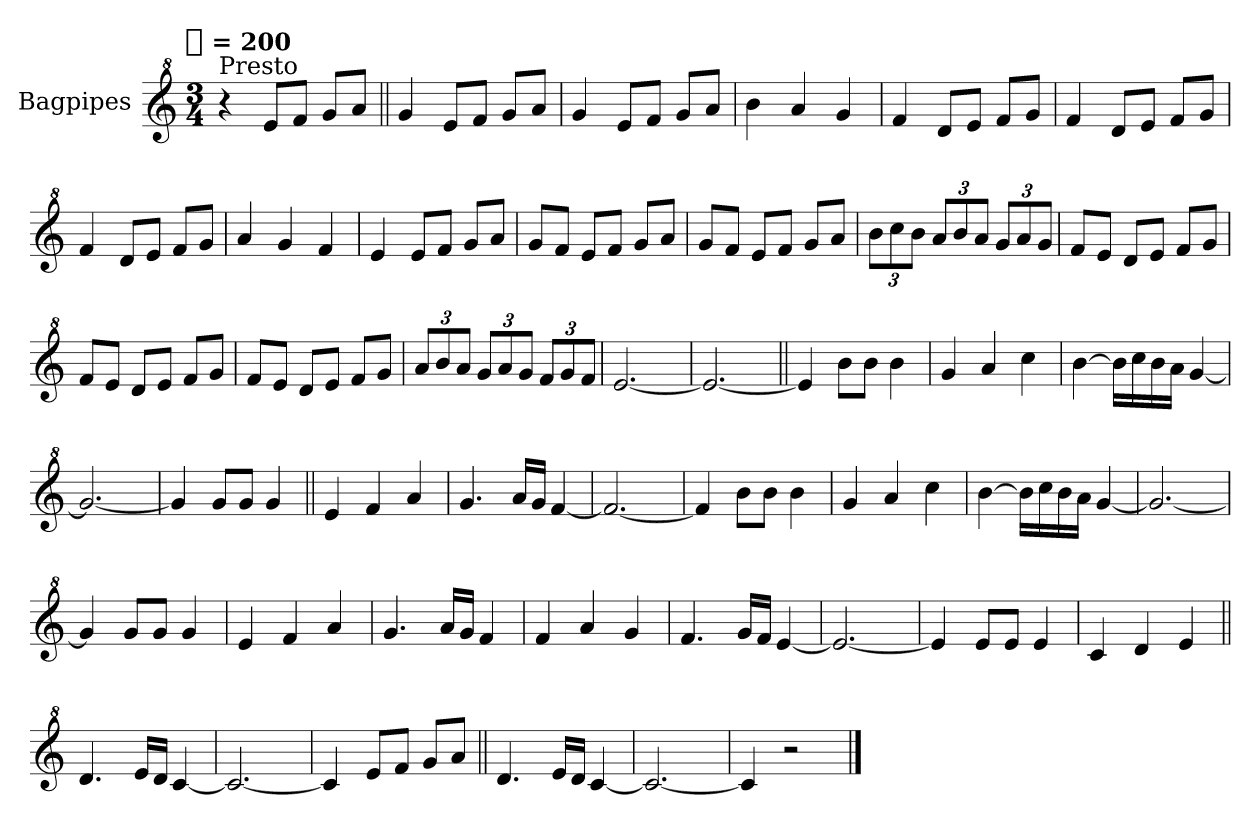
**kern
*part1
*staff1
*I"Bagpipes
*I'Bag
*clefG^2
*k[]
!!LO:TX:omd:t=[quarter] = 200
*M3/4
*MM200
=1
!LO:TX:a:t=Presto
4r
8eeL
8ffJ
8ggL
8aaJ
=||
4gg
8eeL
8ffJ
8ggL
8aaJ
=
4gg
8eeL
8ffJ
8ggL
8aaJ
=
4bb
4aa
4gg
=
4ff
8ddL
8eeJ
8ffL
8ggJ
=
4ff
8ddL
8eeJ
8ffL
8ggJ
=
4ff
8ddL
8eeJ
8ffL
8ggJ
=
4aa
4gg
4ff
=
4ee
8eeL
8ffJ
8ggL
8aaJ
=
8ggL
8ffJ
8eeL
8ffJ
8ggL
8aaJ
=
8ggL
8ffJ
8eeL
8ffJ
8ggL
8aaJ
=
12bbL
12ccc
12bbJ
12aaL
12bb
12aaJ
12ggL
12aa
12ggJ
=
8ffL
8eeJ
8ddL
8eeJ
8ffL
8ggJ
=
8ffL
8eeJ
8ddL
8eeJ
8ffL
8ggJ
=
8ffL
8eeJ
8ddL
8eeJ
8ffL
8ggJ
=
12aaL
12bb
12aaJ
12ggL
12aa
12ggJ
12ffL
12gg
12ffJ
=
[2.ee
=
2.ee_
=||
4ee]
8bbL
8bbJ
4bb
=
4gg
4aa
4ccc
=
[4bb
16bbLL]
16ccc
16bb
16aaJJ
[4gg
=
2.gg_
=
4gg]
8ggL
8ggJ
4gg
=||
4ee
4ff
4aa
=
4.gg
16aaLL
16ggJJ
[4ff
=
2.ff_
=
4ff]
8bbL
8bbJ
4bb
=
4gg
4aa
4ccc
=
[4bb
16bbLL]
16ccc
16bb
16aaJJ
[4gg
=
2.gg_
=
4gg]
8ggL
8ggJ
4gg
=
4ee
4ff
4aa
=
4.gg
16aaLL
16ggJJ
4ff
=
4ff
4aa
4gg
=
4.ff
16ggLL
16ffJJ
[4ee
=
2.ee_
=
4ee]
8eeL
8eeJ
4ee
=
4cc
4dd
4ee
=||
4.dd
16eeLL
16ddJJ
[4cc
=
2.cc_
=
4cc]
8eeL
8ffJ
8ggL
8aaJ
=||
4.dd
16eeLL
16ddJJ
[4cc
=
2.cc_
=
4cc]
2r
==
*-
